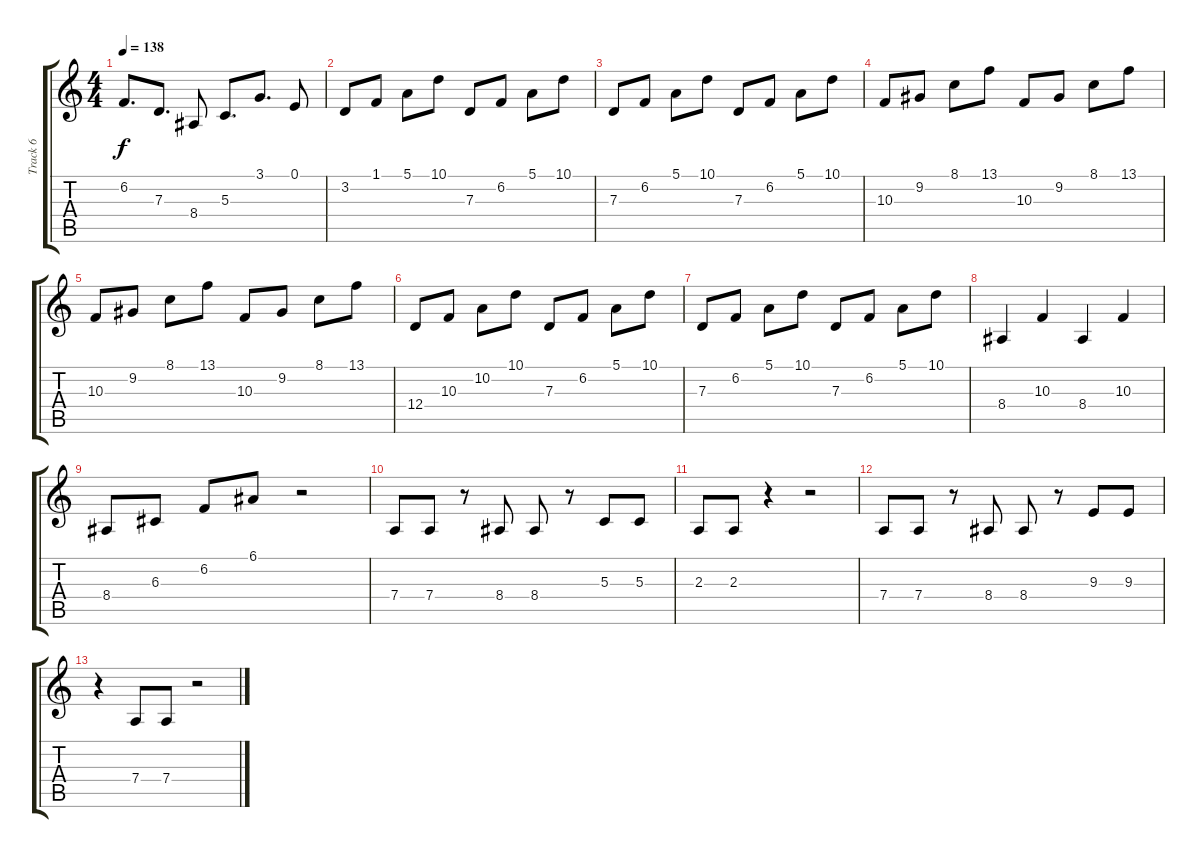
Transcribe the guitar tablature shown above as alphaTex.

\track ("Track 6" "Track 6") {instrument pizzicatostrings}
\staff {score tabs}
\tuning (E4 B3 G3 D3 A2 E2) {hide}
\ts (4 4)
\tempo 138
\clef g2
\ks c
6.2.8{d dy f} 7.3.8{d} 8.4.8 5.3.8{d} 3.1.8{d} 0.1.8 |
3.2.8 1.1.8 5.1.8 10.1.8 7.3.8 6.2.8 5.1.8 10.1.8 |
7.3.8 6.2.8 5.1.8 10.1.8 7.3.8 6.2.8 5.1.8 10.1.8 |
10.3.8 9.2.8 8.1.8 13.1.8 10.3.8 9.2.8 8.1.8 13.1.8 |
10.3.8 9.2.8 8.1.8 13.1.8 10.3.8 9.2.8 8.1.8 13.1.8 |
12.4.8 10.3.8 10.2.8 10.1.8 7.3.8 6.2.8 5.1.8 10.1.8 |
7.3.8 6.2.8 5.1.8 10.1.8 7.3.8 6.2.8 5.1.8 10.1.8 |
8.4.4 10.3.4 8.4.4 10.3.4 |
8.4.8 6.3.8 6.2.8 6.1.8 r.2 |
7.4.8 7.4.8 r.8 8.4.8 8.4.8 r.8 5.3.8 5.3.8 |
2.3.8 2.3.8 r.4 r.2 |
7.4.8 7.4.8 r.8 8.4.8 8.4.8 r.8 9.3.8 9.3.8 |
r.4 7.4.8 7.4.8 r.2
